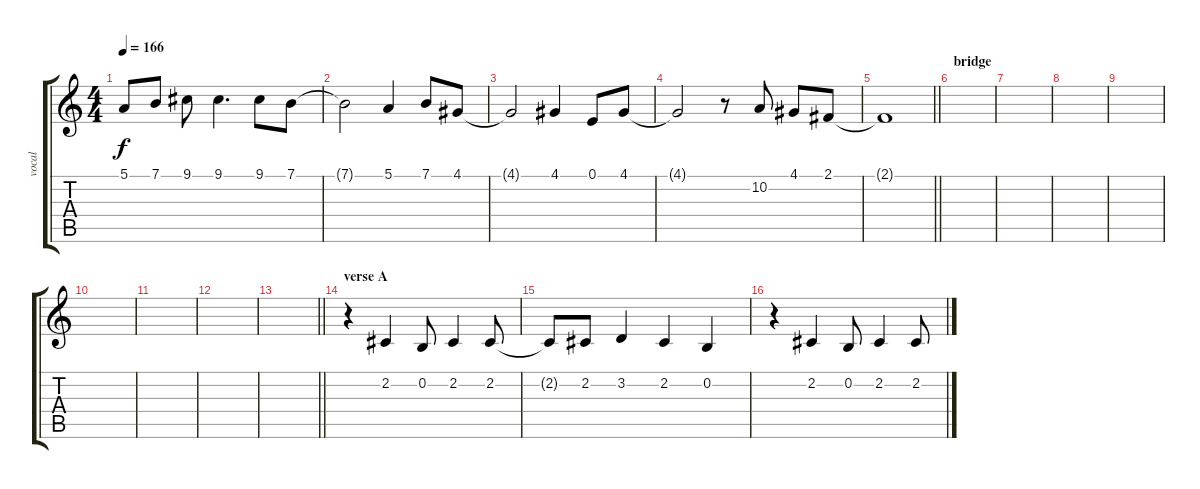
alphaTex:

\track ("vocal" "vocal") {instrument violin}
\staff {score tabs}
\tuning (E4 B3 G3 D3 A2 E2) {hide}
\ts (4 4)
\tempo 166
\clef g2
\ks c
5.1{t}.8{dy f} 7.1.8 9.1.8 9.1.4{d} 9.1.8 7.1.8 |
7.1{t}.2 5.1.4 7.1.8 4.1.8 |
4.1{t}.2 4.1.4 0.1.8 4.1.8 |
4.1{t}.2 r.8 10.2.8 4.1.8 2.1.8 |
\barLineRight lightlight
2.1{t}.1 |
\section ("" "bridge")
|
|
|
|
|
|
|
\barLineRight lightlight
|
\section ("" "verse A")
r.4 2.2.4 0.2.8 2.2.4 2.2.8 |
2.2{t}.8 2.2.8 3.2.4 2.2.4 0.2.4 |
r.4 2.2.4 0.2.8 2.2.4 2.2.8
